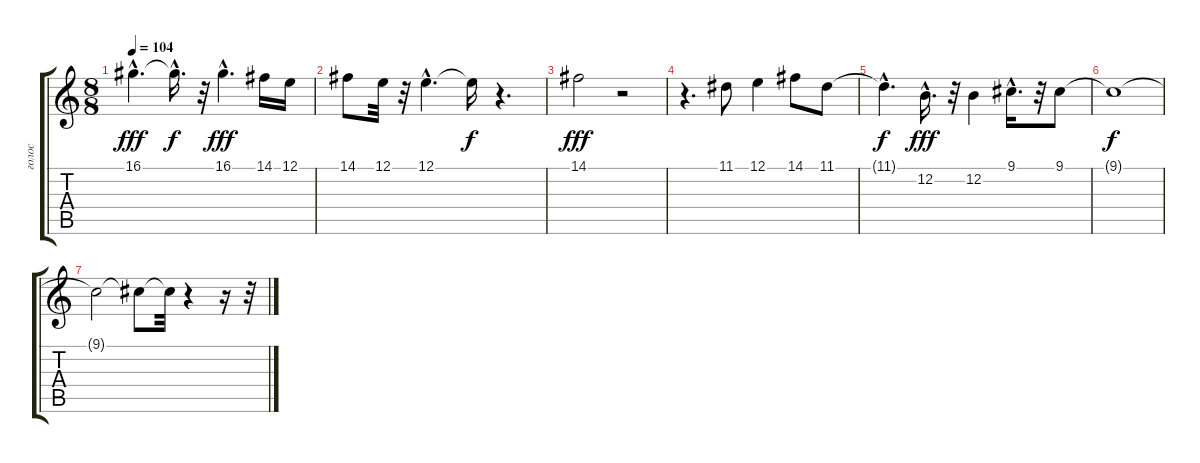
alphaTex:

\track ("голос" "голос") {instrument fx5brightness}
\staff {score tabs}
\tuning (E4 B3 G3 D3 A2 E2) {hide}
\ts (8 8)
\tempo 104
\clef g2
\ks c
16.1{hac}.4{d dy fff} 16.1{hac t}.16{d dy f} r.32 16.1{hac}.4{d dy fff} 14.1.16 12.1.16 |
14.1.8 12.1.32 r.32 12.1{hac}.4{d} 12.1{t}.16{dy f} r.4{d} |
14.1.2{dy fff} r.2 |
r.4{d} 11.1.8 12.1.4 14.1.8 11.1.8 |
11.1{hac t}.4{d dy f} 12.2{hac}.16{d dy fff} r.32 12.2.4 9.1{hac}.16{d} r.32 9.1.8 |
9.1{t}.1{dy f} |
9.1{t}.2 9.1{t}.8 9.1{t}.32 r.4 r.16 r.32
